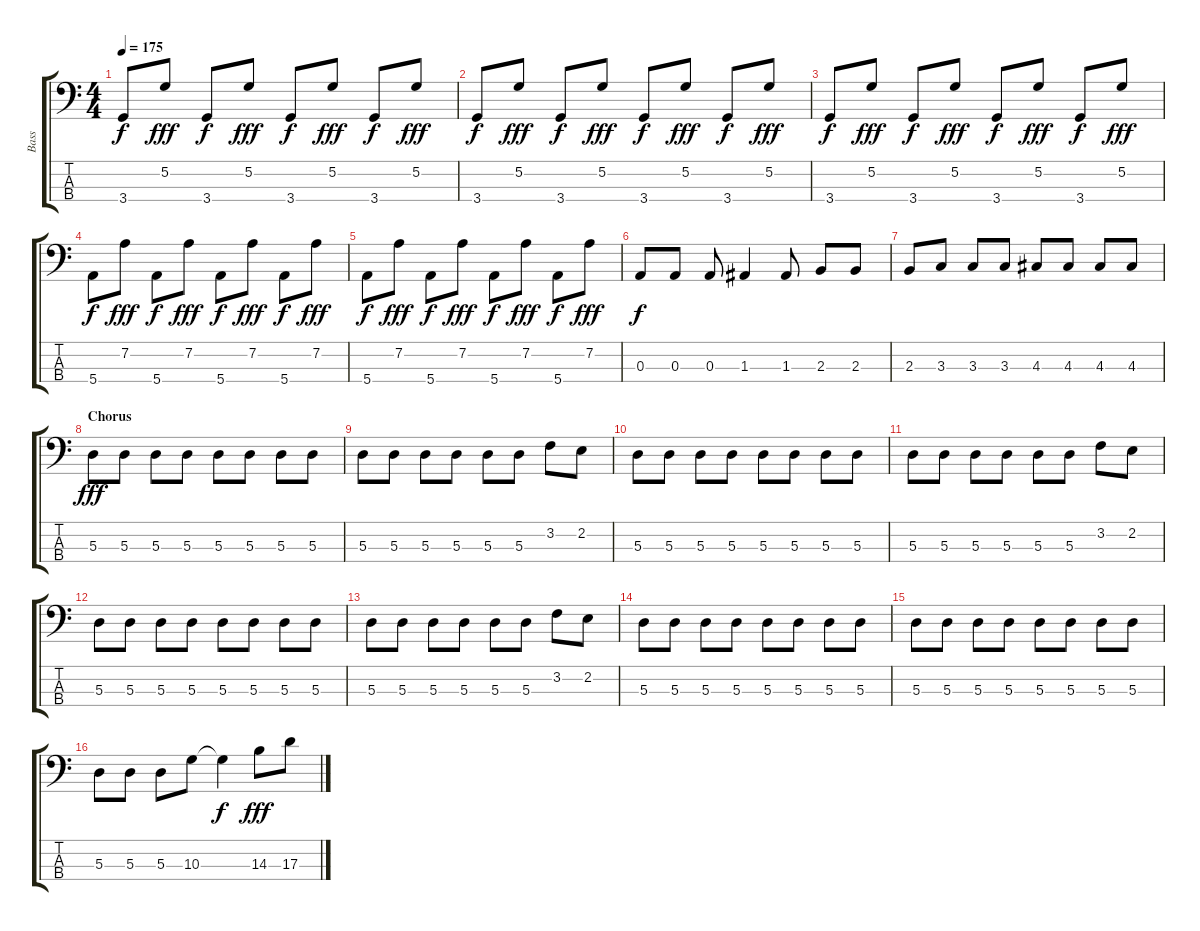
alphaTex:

\track ("Bass" "Bass") {instrument electricbasspick}
\staff {score tabs}
\tuning (G2 D2 A1 E1) {hide}
\ts (4 4)
\tempo 175
\clef f4
\ks c
3.4.8{dy f} 5.2.8{dy fff} 3.4.8{dy f} 5.2.8{dy fff} 3.4.8{dy f} 5.2.8{dy fff} 3.4.8{dy f} 5.2.8{dy fff} |
3.4.8{dy f} 5.2.8{dy fff} 3.4.8{dy f} 5.2.8{dy fff} 3.4.8{dy f} 5.2.8{dy fff} 3.4.8{dy f} 5.2.8{dy fff} |
3.4.8{dy f} 5.2.8{dy fff} 3.4.8{dy f} 5.2.8{dy fff} 3.4.8{dy f} 5.2.8{dy fff} 3.4.8{dy f} 5.2.8{dy fff} |
5.4.8{dy f} 7.2.8{dy fff} 5.4.8{dy f} 7.2.8{dy fff} 5.4.8{dy f} 7.2.8{dy fff} 5.4.8{dy f} 7.2.8{dy fff} |
5.4.8{dy f} 7.2.8{dy fff} 5.4.8{dy f} 7.2.8{dy fff} 5.4.8{dy f} 7.2.8{dy fff} 5.4.8{dy f} 7.2.8{dy fff} |
0.3.8{dy f} 0.3.8 0.3.8 1.3.4 1.3.8 2.3.8 2.3.8 |
2.3.8 3.3.8 3.3.8 3.3.8 4.3.8 4.3.8 4.3.8 4.3.8 |
\section ("" "Chorus")
5.3.8{dy fff} 5.3.8 5.3.8 5.3.8 5.3.8 5.3.8 5.3.8 5.3.8 |
5.3.8 5.3.8 5.3.8 5.3.8 5.3.8 5.3.8 3.2.8 2.2.8 |
5.3.8 5.3.8 5.3.8 5.3.8 5.3.8 5.3.8 5.3.8 5.3.8 |
5.3.8 5.3.8 5.3.8 5.3.8 5.3.8 5.3.8 3.2.8 2.2.8 |
5.3.8 5.3.8 5.3.8 5.3.8 5.3.8 5.3.8 5.3.8 5.3.8 |
5.3.8 5.3.8 5.3.8 5.3.8 5.3.8 5.3.8 3.2.8 2.2.8 |
5.3.8 5.3.8 5.3.8 5.3.8 5.3.8 5.3.8 5.3.8 5.3.8 |
5.3.8 5.3.8 5.3.8 5.3.8 5.3.8 5.3.8 5.3.8 5.3.8 |
5.3.8 5.3.8 5.3.8 10.3.8 10.3{t}.4{dy f} 14.3.8{dy fff} 17.3.8
